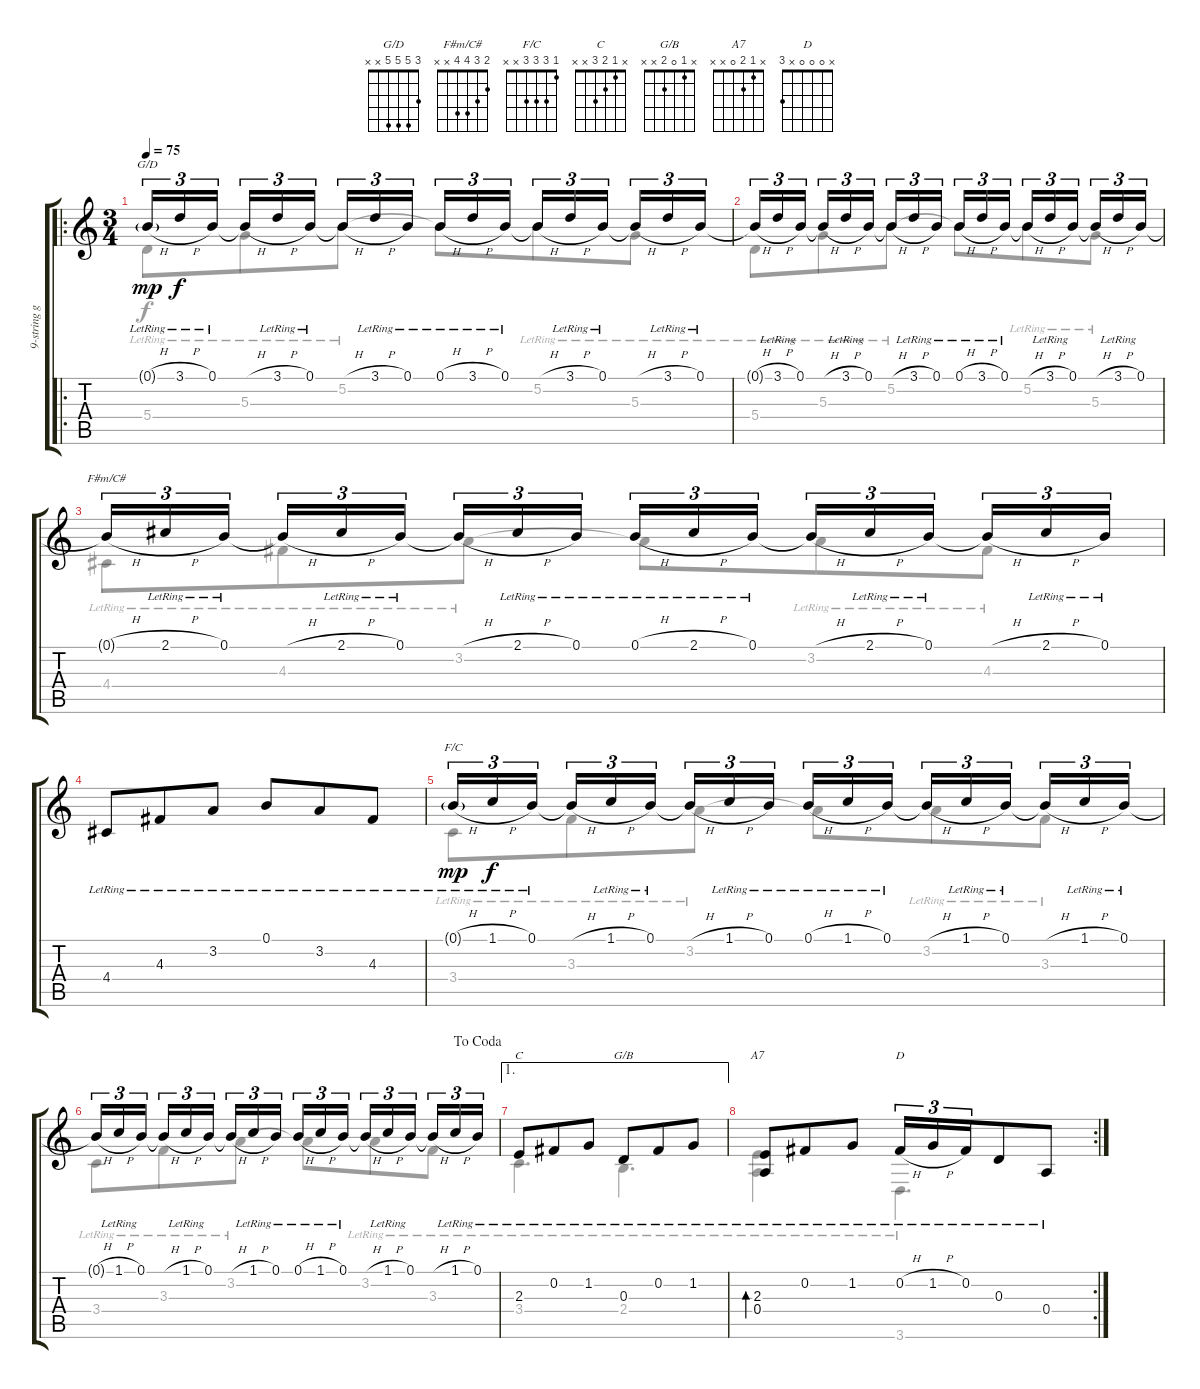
\track ("9-string guitar" "9-string g") {instrument acousticguitarsteel}
\staff {score tabs}
\tuning (B3 Gb3 D3 A2 E2 B1) {hide}
\chord ("G/D" 3 5 5 5 x x)
\chord ("F#m/C#" 2 3 4 4 x x)
\chord ("F/C" 1 3 3 3 x x)
\chord ("C" x 1 2 3 x x)
\chord ("G/B" x 1 0 2 x x)
\chord ("A7" x 1 2 0 x x)
\chord ("D" x 0 0 0 x 3)
\voice
\ro
\ts (3 4)
\tempo 75
\clef g2
\ks c
0.1{h g lr}.16{tu (3 2) ch "G/D" dy mp instrument acousticguitarsteel} 3.1{h lr}.16{tu (3 2) dy f} 0.1{lr}.16{tu (3 2) beam splitsecondary} 0.1{h t}.16{tu (3 2)} 3.1{h lr}.16{tu (3 2)} 0.1{lr}.16{tu (3 2)} 0.1{h t}.16{tu (3 2)} 3.1{h lr}.16{tu (3 2)} 0.1{lr}.16{tu (3 2) beam splitsecondary} 0.1{h lr}.16{tu (3 2)} 3.1{h lr}.16{tu (3 2)} 0.1{lr}.16{tu (3 2)} 0.1{h t}.16{tu (3 2)} 3.1{h lr}.16{tu (3 2)} 0.1{lr}.16{tu (3 2) beam splitsecondary} 0.1{h t}.16{tu (3 2)} 3.1{h lr}.16{tu (3 2)} 0.1{lr}.16{tu (3 2)} |
0.1{h t}.16{tu (3 2)} 3.1{h lr}.16{tu (3 2)} 0.1{lr}.16{tu (3 2) beam splitsecondary} 0.1{h t}.16{tu (3 2)} 3.1{h lr}.16{tu (3 2)} 0.1{lr}.16{tu (3 2)} 0.1{h t}.16{tu (3 2)} 3.1{h lr}.16{tu (3 2)} 0.1{lr}.16{tu (3 2) beam splitsecondary} 0.1{h lr}.16{tu (3 2)} 3.1{h lr}.16{tu (3 2)} 0.1{lr}.16{tu (3 2)} 0.1{h t}.16{tu (3 2)} 3.1{h lr}.16{tu (3 2)} 0.1{lr}.16{tu (3 2) beam splitsecondary} 0.1{h t}.16{tu (3 2)} 3.1{h lr}.16{tu (3 2)} 0.1{lr}.16{tu (3 2)} |
0.1{h t}.16{tu (3 2) ch "F#m/C#"} 2.1{h lr}.16{tu (3 2)} 0.1{lr}.16{tu (3 2) beam splitsecondary} 0.1{h t}.16{tu (3 2)} 2.1{h lr}.16{tu (3 2)} 0.1{lr}.16{tu (3 2)} 0.1{h t}.16{tu (3 2)} 2.1{h lr}.16{tu (3 2)} 0.1{lr}.16{tu (3 2) beam splitsecondary} 0.1{h lr}.16{tu (3 2)} 2.1{h lr}.16{tu (3 2)} 0.1{lr}.16{tu (3 2)} 0.1{h t}.16{tu (3 2)} 2.1{h lr}.16{tu (3 2)} 0.1{lr}.16{tu (3 2) beam splitsecondary} 0.1{h t}.16{tu (3 2)} 2.1{h lr}.16{tu (3 2)} 0.1{lr}.16{tu (3 2)} |
4.4{lr}.8{beam merge} 4.3{lr}.8{beam merge} 3.2{lr}.8{beam split} 0.1{lr}.8{beam merge} 3.2{lr}.8{beam merge} 4.3{lr}.8 |
0.1{h g lr}.16{tu (3 2) ch "F/C" dy mp} 1.1{h lr}.16{tu (3 2) dy f} 0.1{lr}.16{tu (3 2) beam splitsecondary} 0.1{h t}.16{tu (3 2)} 1.1{h lr}.16{tu (3 2)} 0.1{lr}.16{tu (3 2)} 0.1{h t}.16{tu (3 2)} 1.1{h lr}.16{tu (3 2)} 0.1{lr}.16{tu (3 2) beam splitsecondary} 0.1{h lr}.16{tu (3 2)} 1.1{h lr}.16{tu (3 2)} 0.1{lr}.16{tu (3 2)} 0.1{h t}.16{tu (3 2)} 1.1{h lr}.16{tu (3 2)} 0.1{lr}.16{tu (3 2) beam splitsecondary} 0.1{h t}.16{tu (3 2)} 1.1{h lr}.16{tu (3 2)} 0.1{lr}.16{tu (3 2)} |
\jump dacoda
0.1{h t}.16{tu (3 2)} 1.1{h lr}.16{tu (3 2)} 0.1{lr}.16{tu (3 2) beam splitsecondary} 0.1{h t}.16{tu (3 2)} 1.1{h lr}.16{tu (3 2)} 0.1{lr}.16{tu (3 2)} 0.1{h t}.16{tu (3 2)} 1.1{h lr}.16{tu (3 2)} 0.1{lr}.16{tu (3 2) beam splitsecondary} 0.1{h lr}.16{tu (3 2)} 1.1{h lr}.16{tu (3 2)} 0.1{lr}.16{tu (3 2)} 0.1{h t}.16{tu (3 2)} 1.1{h lr}.16{tu (3 2)} 0.1{lr}.16{tu (3 2) beam splitsecondary} 0.1{h t}.16{tu (3 2)} 1.1{h lr}.16{tu (3 2)} 0.1{lr}.16{tu (3 2)} |
\ae 1
2.3{lr}.8{ch "C" beam merge} 0.2{lr}.8{beam merge} 1.2{lr}.8{beam split} 0.3{lr}.8{ch "G/B" beam merge} 0.2{lr}.8{beam merge} 1.2{lr}.8 |
\rc 2
(2.3{lr} 0.4{lr}).8{bd 120 ch "A7" beam merge} 0.2{lr}.8{beam merge} 1.2{lr}.8{beam split} 0.2{h lr}.16{tu (3 2) ch "D" beam merge} 1.2{h lr}.16{tu (3 2) beam merge} 0.2{lr}.16{tu (3 2) beam merge} 0.3{lr}.8{beam merge} 0.4{lr}.8
\voice
\clef g2
\ottava regular
\simile none
\ks c
5.4{lr}.8{dy f beam merge} 5.3{lr}.8{beam merge} 5.2{lr}.8{beam split} 5.2{t}.8{beam merge} 5.2{lr}.8{beam merge} 5.3{lr}.8 |
5.4{lr}.8{beam merge} 5.3{lr}.8{beam merge} 5.2{lr}.8{beam split} 5.2{t}.8{beam merge} 5.2{lr}.8{beam merge} 5.3{lr}.8 |
4.4{lr}.8{beam merge} 4.3{lr}.8{beam merge} 3.2{lr}.8{beam split} 3.2{t}.8{beam merge} 3.2{lr}.8{beam merge} 4.3{lr}.8 |
|
3.4{lr}.8{beam merge} 3.3{lr}.8{beam merge} 3.2{lr}.8{beam split} 3.2{t}.8{beam merge} 3.2{lr}.8{beam merge} 3.3{lr}.8 |
3.4{lr}.8{beam merge} 3.3{lr}.8{beam merge} 3.2{lr}.8{beam split} 3.2{t}.8{beam merge} 3.2{lr}.8{beam merge} 3.3{lr}.8 |
3.4{lr}.4{d} 2.4{lr}.4{d} |
(2.3{lr} 0.4{lr}).4{d bd 120} 3.6{lr}.4{d}
